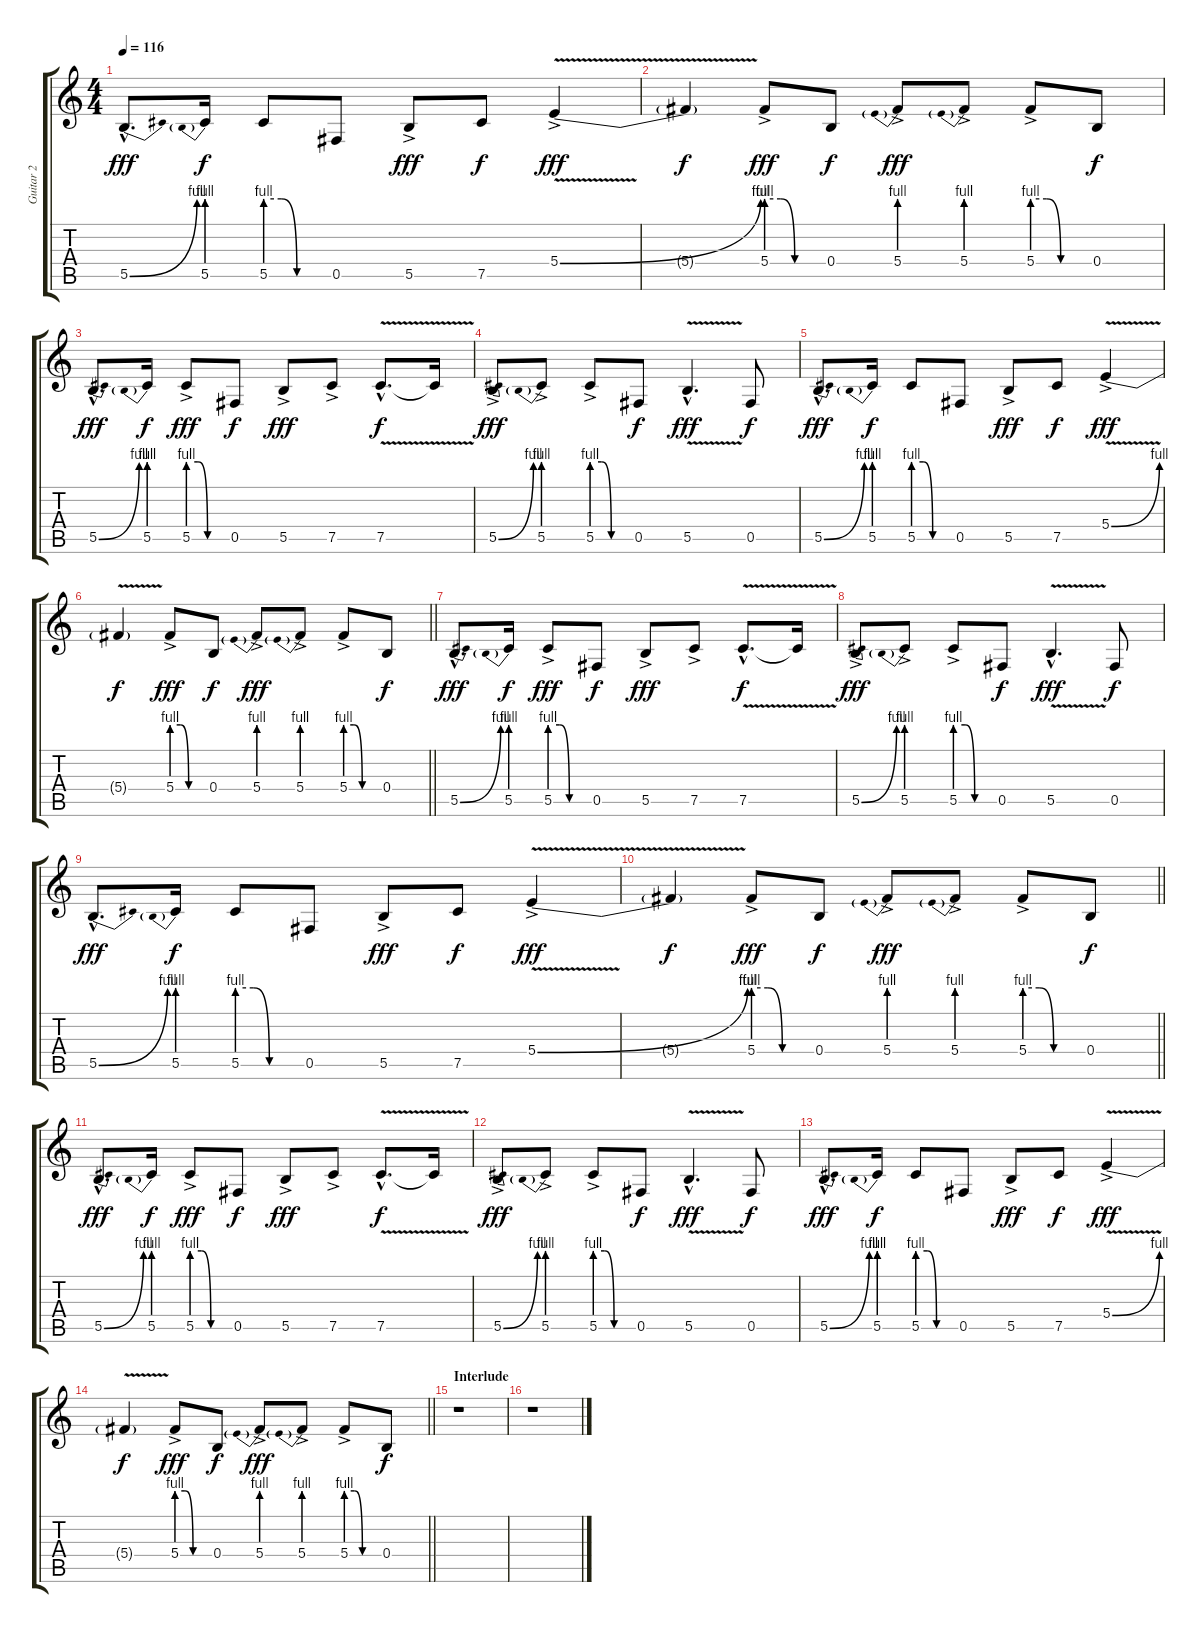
\track ("Guitar 2" "Guitar 2") {instrument distortionguitar}
\staff {score tabs}
\tuning (Db4 Ab3 E3 B2 Gb2 Db2) {hide}
\ts (4 4)
\tempo 116
\clef g2
\ks c
5.5{be (bend 0 0 60 4) hac}.8{d dy fff} 5.5{be (prebend 0 4 60 4)}.16{dy f} 5.5{be (custom 0 4 15 4 30 0 40 0 60 0)}.8 0.5.8 5.5{ac}.8{dy fff} 7.5.8{dy f} 5.4{be (bend 0 0 60 4) v ac}.4{dy fff} |
5.4{t}.4{dy f} 5.4{be (custom 0 4 15 4 30 0 40 0 60 0) ac}.8{dy fff} 0.4.8{dy f} 5.4{be (prebend 0 4 60 4) ac}.8{dy fff} 5.4{be (prebend 0 4 60 4) ac}.8 5.4{be (custom 0 4 15 4 30 0 40 0 60 0) ac}.8 0.4.8{dy f} |
5.5{be (bend 0 0 60 4) hac}.8{d dy fff} 5.5{be (prebend 0 4 60 4)}.16{dy f} 5.5{be (custom 0 4 15 4 30 0 40 0 60 0) ac}.8{dy fff} 0.5.8{dy f} 5.5{ac}.8{dy fff} 7.5{ac}.8 7.5{v hac}.8{d dy f} 7.5{t}.16 |
5.5{be (bend 0 0 60 4) ac}.8{dy fff} 5.5{be (prebend 0 4 60 4) ac}.8 5.5{be (custom 0 4 15 4 30 0 40 0 60 0) ac}.8 0.5.8{dy f} 5.5{v hac}.4{d dy fff} 0.5.8{dy f} |
5.5{be (bend 0 0 60 4) hac}.8{d dy fff} 5.5{be (prebend 0 4 60 4)}.16{dy f} 5.5{be (custom 0 4 15 4 30 0 40 0 60 0)}.8 0.5.8 5.5{ac}.8{dy fff} 7.5.8{dy f} 5.4{be (bend 0 0 60 4) v ac}.4{dy fff} |
\barLineRight lightlight
5.4{t}.4{dy f} 5.4{be (custom 0 4 15 4 30 0 40 0 60 0) ac}.8{dy fff} 0.4.8{dy f} 5.4{be (prebend 0 4 60 4) ac}.8{dy fff} 5.4{be (prebend 0 4 60 4) ac}.8 5.4{be (custom 0 4 15 4 30 0 40 0 60 0) ac}.8 0.4.8{dy f} |
5.5{be (bend 0 0 60 4) hac}.8{d dy fff} 5.5{be (prebend 0 4 60 4)}.16{dy f} 5.5{be (custom 0 4 15 4 30 0 40 0 60 0) ac}.8{dy fff} 0.5.8{dy f} 5.5{ac}.8{dy fff} 7.5{ac}.8 7.5{v hac}.8{d dy f} 7.5{t}.16 |
5.5{be (bend 0 0 60 4) ac}.8{dy fff} 5.5{be (prebend 0 4 60 4) ac}.8 5.5{be (custom 0 4 15 4 30 0 40 0 60 0) ac}.8 0.5.8{dy f} 5.5{v hac}.4{d dy fff} 0.5.8{dy f} |
5.5{be (bend 0 0 60 4) hac}.8{d dy fff} 5.5{be (prebend 0 4 60 4)}.16{dy f} 5.5{be (custom 0 4 15 4 30 0 40 0 60 0)}.8 0.5.8 5.5{ac}.8{dy fff} 7.5.8{dy f} 5.4{be (bend 0 0 60 4) v ac}.4{dy fff} |
\barLineRight lightlight
5.4{t}.4{dy f} 5.4{be (custom 0 4 15 4 30 0 40 0 60 0) ac}.8{dy fff} 0.4.8{dy f} 5.4{be (prebend 0 4 60 4) ac}.8{dy fff} 5.4{be (prebend 0 4 60 4) ac}.8 5.4{be (custom 0 4 15 4 30 0 40 0 60 0) ac}.8 0.4.8{dy f} |
5.5{be (bend 0 0 60 4) hac}.8{d dy fff} 5.5{be (prebend 0 4 60 4)}.16{dy f} 5.5{be (custom 0 4 15 4 30 0 40 0 60 0) ac}.8{dy fff} 0.5.8{dy f} 5.5{ac}.8{dy fff} 7.5{ac}.8 7.5{v hac}.8{d dy f} 7.5{t}.16 |
5.5{be (bend 0 0 60 4) ac}.8{dy fff} 5.5{be (prebend 0 4 60 4) ac}.8 5.5{be (custom 0 4 15 4 30 0 40 0 60 0) ac}.8 0.5.8{dy f} 5.5{v hac}.4{d dy fff} 0.5.8{dy f} |
5.5{be (bend 0 0 60 4) hac}.8{d dy fff} 5.5{be (prebend 0 4 60 4)}.16{dy f} 5.5{be (custom 0 4 15 4 30 0 40 0 60 0)}.8 0.5.8 5.5{ac}.8{dy fff} 7.5.8{dy f} 5.4{be (bend 0 0 60 4) v ac}.4{dy fff} |
\barLineRight lightlight
5.4{t}.4{dy f} 5.4{be (custom 0 4 15 4 30 0 40 0 60 0) ac}.8{dy fff} 0.4.8{dy f} 5.4{be (prebend 0 4 60 4) ac}.8{dy fff} 5.4{be (prebend 0 4 60 4) ac}.8 5.4{be (custom 0 4 15 4 30 0 40 0 60 0) ac}.8 0.4.8{dy f} |
\section ("" "Interlude")
r.1 |
r.1
